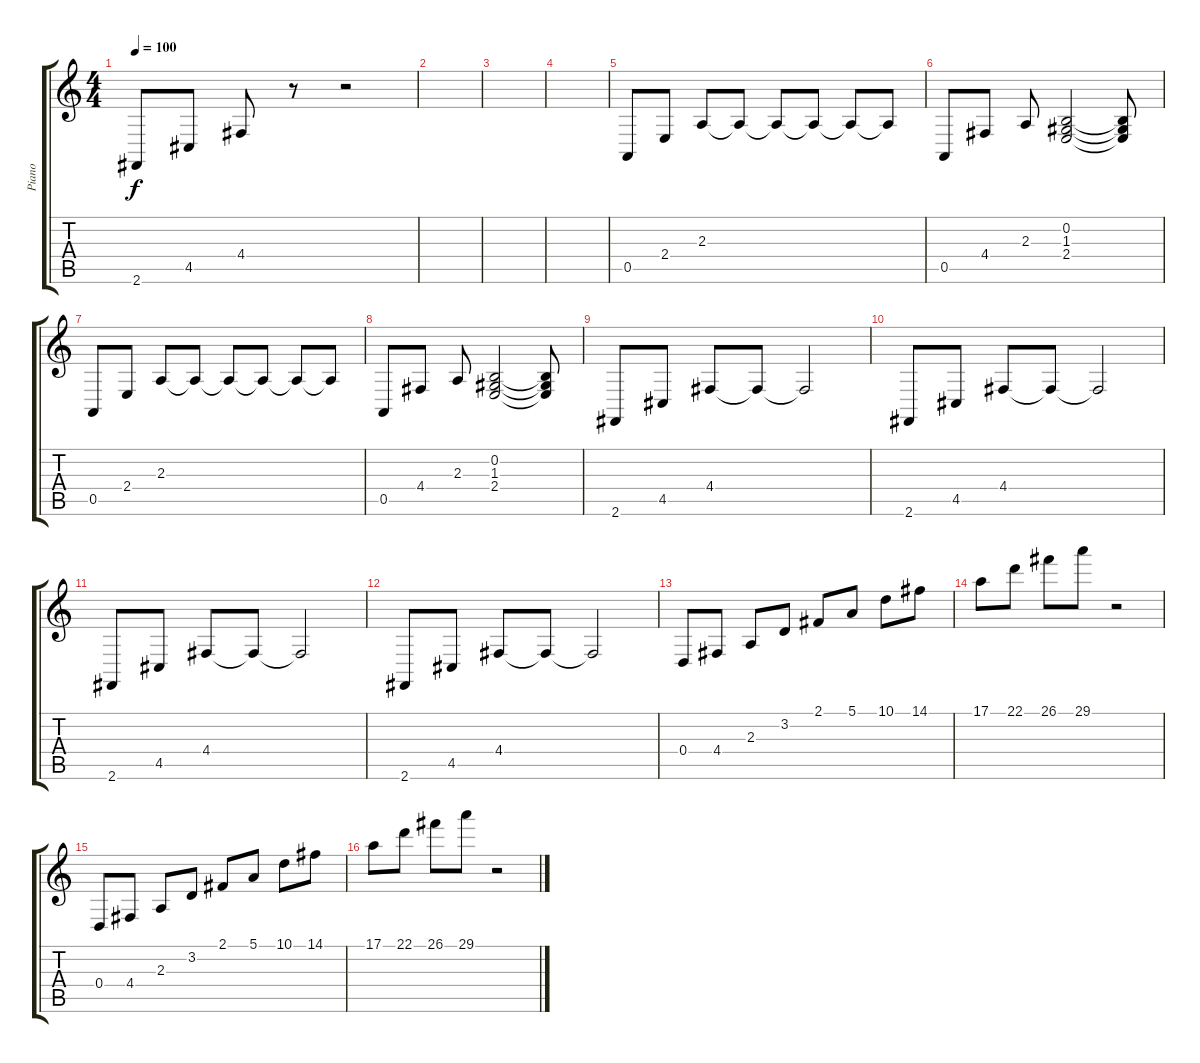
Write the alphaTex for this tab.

\track ("Piano" "Piano") {instrument acousticgrandpiano}
\staff {score tabs}
\tuning (E4 B3 G3 D3 A2 E2) {hide}
\ts (4 4)
\tempo 100
\clef g2
\ks c
2.6.8{dy f} 4.5.8 4.4.8 r.8 r.2 |
|
|
|
0.5.8 2.4.8 2.3.8 2.3{t}.8 2.3{t}.8 2.3{t}.8 2.3{t}.8 2.3{t}.8 |
0.5.8 4.4.8 2.3.8 (0.2 1.3 2.4).2 (0.2{t} 1.3{t} 2.4{t}).8 |
0.5.8 2.4.8 2.3.8 2.3{t}.8 2.3{t}.8 2.3{t}.8 2.3{t}.8 2.3{t}.8 |
0.5.8 4.4.8 2.3.8 (0.2 1.3 2.4).2 (0.2{t} 1.3{t} 2.4{t}).8 |
2.6.8 4.5.8 4.4.8 4.4{t}.8 4.4{t}.2 |
2.6.8 4.5.8 4.4.8 4.4{t}.8 4.4{t}.2 |
2.6.8 4.5.8 4.4.8 4.4{t}.8 4.4{t}.2 |
2.6.8 4.5.8 4.4.8 4.4{t}.8 4.4{t}.2 |
0.4.8 4.4.8 2.3.8 3.2.8 2.1.8 5.1.8 10.1.8 14.1.8 |
17.1.8 22.1.8 26.1.8 29.1.8 r.2 |
0.4.8 4.4.8 2.3.8 3.2.8 2.1.8 5.1.8 10.1.8 14.1.8 |
17.1.8 22.1.8 26.1.8 29.1.8 r.2
